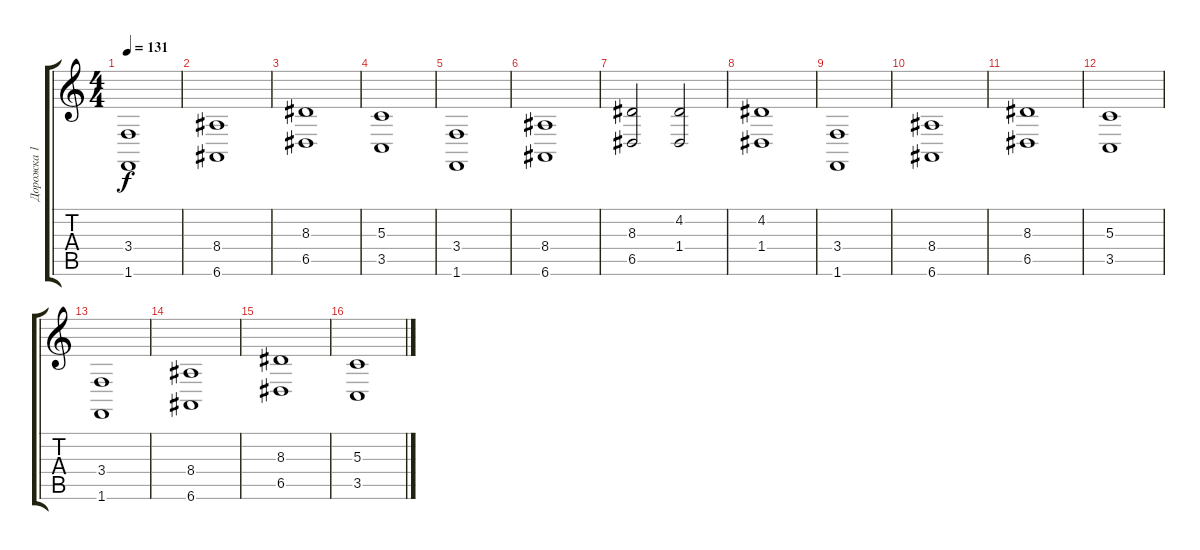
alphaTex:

\track ("Дорожка 1" "Дорожка 1") {instrument pad2warm}
\staff {score tabs}
\tuning (E4 B3 G3 D3 A2 E2) {hide}
\ts (4 4)
\tempo 131
\clef g2
\ks c
(3.4 1.6).1{dy f} |
(8.4 6.6).1 |
(8.3 6.5).1 |
(5.3 3.5).1 |
(3.4 1.6).1 |
(8.4 6.6).1 |
(8.3 6.5).2 (4.2 1.4).2{volume 7} |
(4.2 1.4).1 |
(3.4 1.6).1{volume 16} |
(8.4 6.6).1 |
(8.3 6.5).1 |
(5.3 3.5).1 |
(3.4 1.6).1 |
(8.4 6.6).1 |
(8.3 6.5).1 |
(5.3 3.5).1
